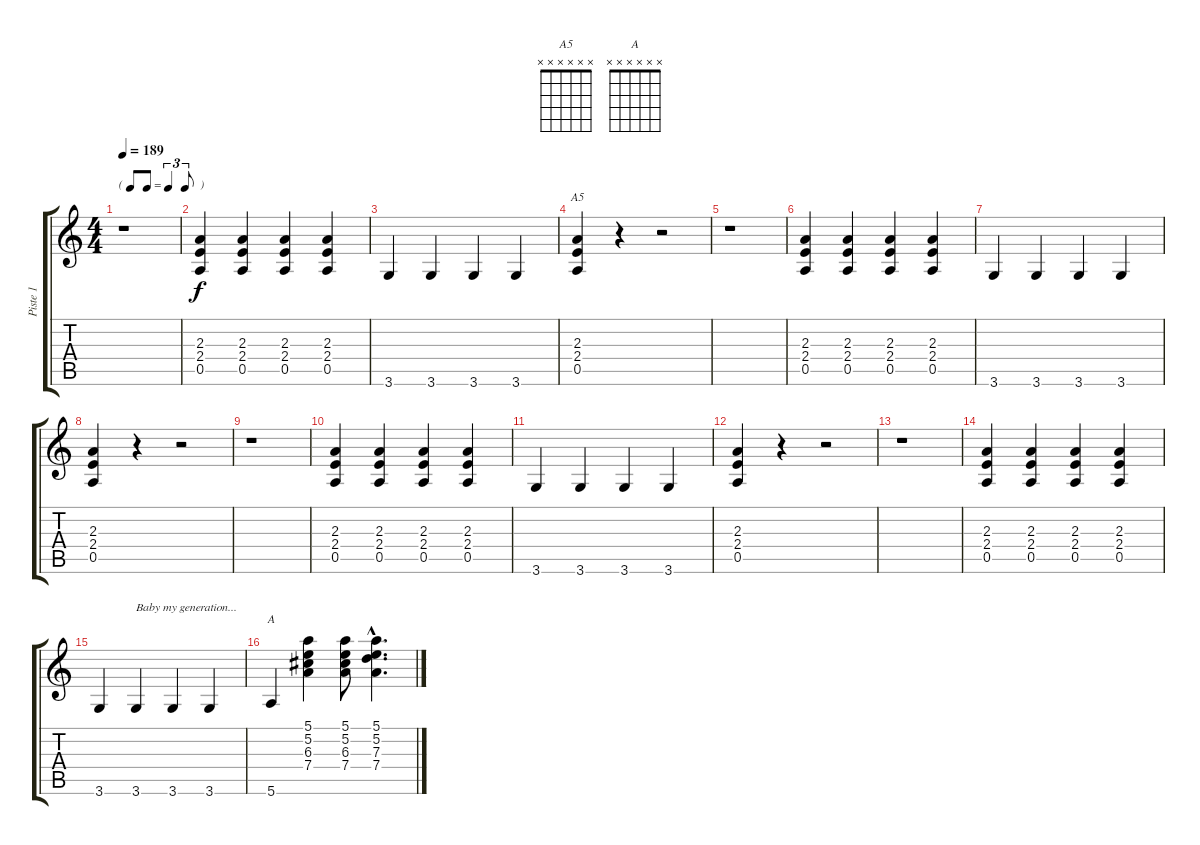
\track ("Piste 1" "Piste 1") {instrument electricguitarclean}
\staff {score tabs}
\tuning (E4 B3 G3 D3 A2 E2) {hide}
\chord ("A5" x x x x x x) {firstfret 0}
\chord ("A" x x x x x x) {firstfret 0}
\ts (4 4)
\tf triplet8th
\tempo 189
\clef g2
\ks c
r.1{dy f} |
(2.3 2.4 0.5).4 (2.3 2.4 0.5).4 (2.3 2.4 0.5).4 (2.3 2.4 0.5).4 |
3.6.4 3.6.4 3.6.4 3.6.4 |
(2.3 2.4 0.5).4{ch "A5" volume 13} r.4 r.2 |
r.1 |
(2.3 2.4 0.5).4 (2.3 2.4 0.5).4 (2.3 2.4 0.5).4 (2.3 2.4 0.5).4 |
3.6.4 3.6.4 3.6.4 3.6.4 |
(2.3 2.4 0.5).4{volume 13} r.4 r.2 |
r.1 |
(2.3 2.4 0.5).4 (2.3 2.4 0.5).4 (2.3 2.4 0.5).4 (2.3 2.4 0.5).4 |
3.6.4 3.6.4 3.6.4 3.6.4 |
(2.3 2.4 0.5).4{volume 13} r.4 r.2 |
r.1 |
(2.3 2.4 0.5).4 (2.3 2.4 0.5).4 (2.3 2.4 0.5).4 (2.3 2.4 0.5).4 |
3.6.4 3.6.4{txt "Baby my generation..."} 3.6.4 3.6.4 |
5.6.4{ch "A"} (5.1 5.2 6.3 7.4).4 (5.1 5.2 6.3 7.4).8 (5.1{hac} 5.2{hac} 7.3{hac} 7.4{hac}).4{d}
